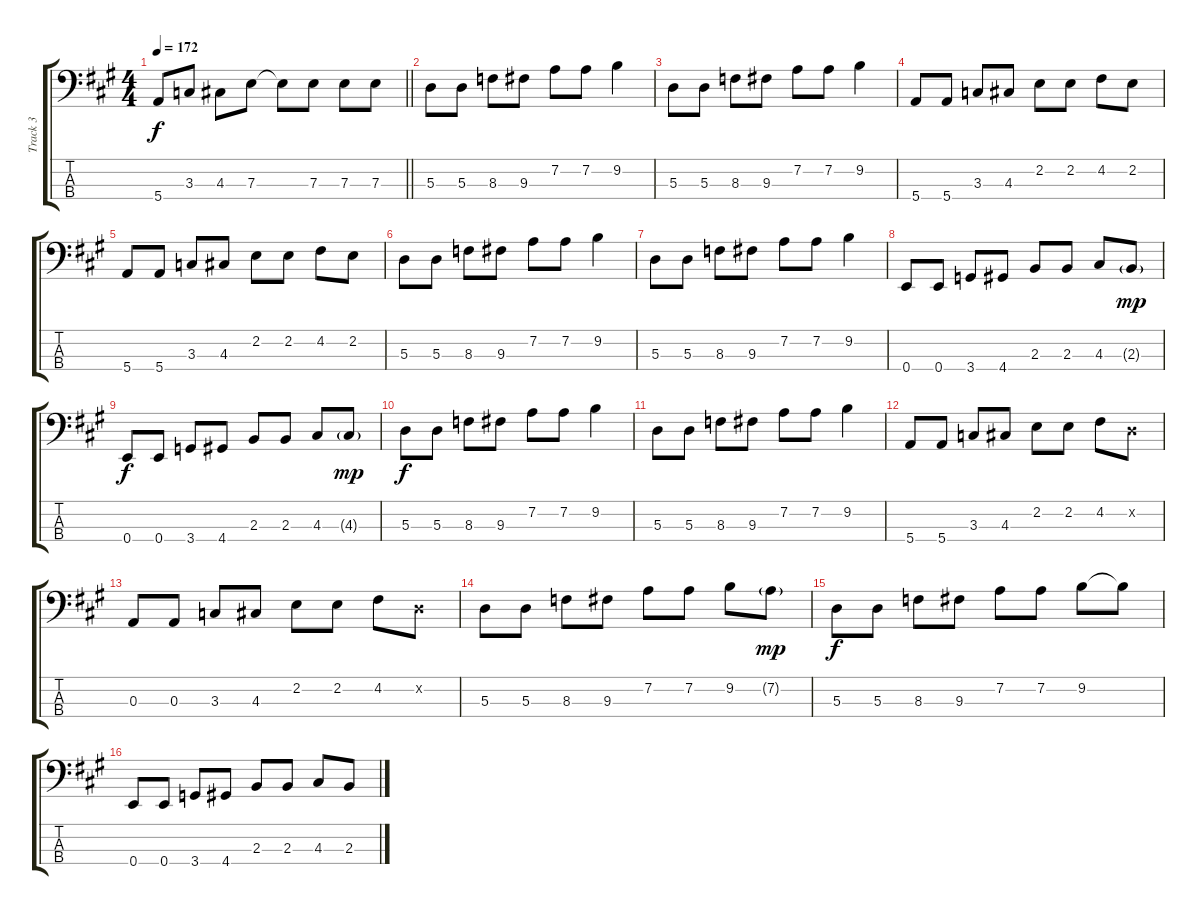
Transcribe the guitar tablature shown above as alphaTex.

\track ("Track 3" "Track 3") {instrument electricbassfinger}
\staff {score tabs}
\tuning (G2 D2 A1 E1) {hide}
\ts (4 4)
\tempo 172
\clef f4
\barLineRight lightlight
\ks a
5.4.8{dy f} 3.3.8 4.3.8 7.3.8 7.3{t}.8 7.3.8 7.3.8 7.3.8 |
5.3.8 5.3.8 8.3.8 9.3.8 7.2.8 7.2.8 9.2.4 |
5.3.8 5.3.8 8.3.8 9.3.8 7.2.8 7.2.8 9.2.4 |
5.4.8 5.4.8 3.3.8 4.3.8 2.2.8 2.2.8 4.2.8 2.2.8 |
5.4.8 5.4.8 3.3.8 4.3.8 2.2.8 2.2.8 4.2.8 2.2.8 |
5.3.8 5.3.8 8.3.8 9.3.8 7.2.8 7.2.8 9.2.4 |
5.3.8 5.3.8 8.3.8 9.3.8 7.2.8 7.2.8 9.2.4 |
0.4.8 0.4.8 3.4.8 4.4.8 2.3.8 2.3.8 4.3.8 2.3{g}.8{dy mp} |
0.4.8{dy f} 0.4.8 3.4.8 4.4.8 2.3.8 2.3.8 4.3.8 4.3{g}.8{dy mp} |
5.3.8{dy f} 5.3.8 8.3.8 9.3.8 7.2.8 7.2.8 9.2.4 |
5.3.8 5.3.8 8.3.8 9.3.8 7.2.8 7.2.8 9.2.4 |
5.4.8 5.4.8 3.3.8 4.3.8 2.2.8 2.2.8 4.2.8 0.2{x}.8 |
0.3.8 0.3.8 3.3.8 4.3.8 2.2.8 2.2.8 4.2.8 0.2{x}.8 |
5.3.8 5.3.8 8.3.8 9.3.8 7.2.8 7.2.8 9.2.8 7.2{g}.8{dy mp} |
5.3.8{dy f} 5.3.8 8.3.8 9.3.8 7.2.8 7.2.8 9.2.8 9.2{t}.8 |
0.4.8 0.4.8 3.4.8 4.4.8 2.3.8 2.3.8 4.3.8 2.3.8
